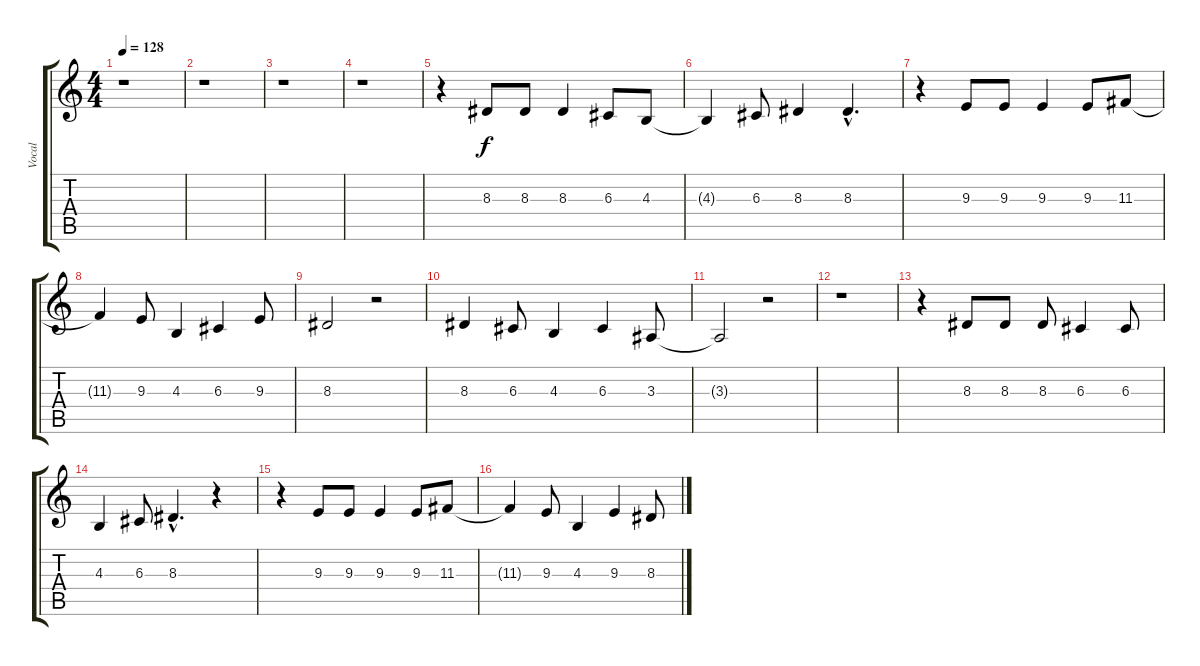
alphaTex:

\track ("Vocal" "Vocal") {instrument sopranosax}
\staff {score tabs}
\tuning (E4 B3 G3 D3 A2 E2) {hide}
\ts (4 4)
\tempo 128
\clef g2
\ks c
r.1{dy f} |
r.1 |
r.1 |
r.1 |
r.4 8.3.8 8.3.8 8.3.4 6.3.8 4.3.8 |
4.3{t}.4 6.3.8 8.3.4 8.3{hac}.4{d} |
r.4 9.3.8 9.3.8 9.3.4 9.3.8 11.3.8 |
11.3{t}.4 9.3.8 4.3.4 6.3.4 9.3.8 |
8.3.2 r.2 |
8.3.4 6.3.8 4.3.4 6.3.4 3.3.8 |
3.3{t}.2 r.2 |
r.1 |
r.4 8.3.8 8.3.8 8.3.8 6.3.4 6.3.8 |
4.3.4 6.3.8 8.3{hac}.4{d} r.4 |
r.4 9.3.8 9.3.8 9.3.4 9.3.8 11.3.8 |
11.3{t}.4 9.3.8 4.3.4 9.3.4 8.3.8
